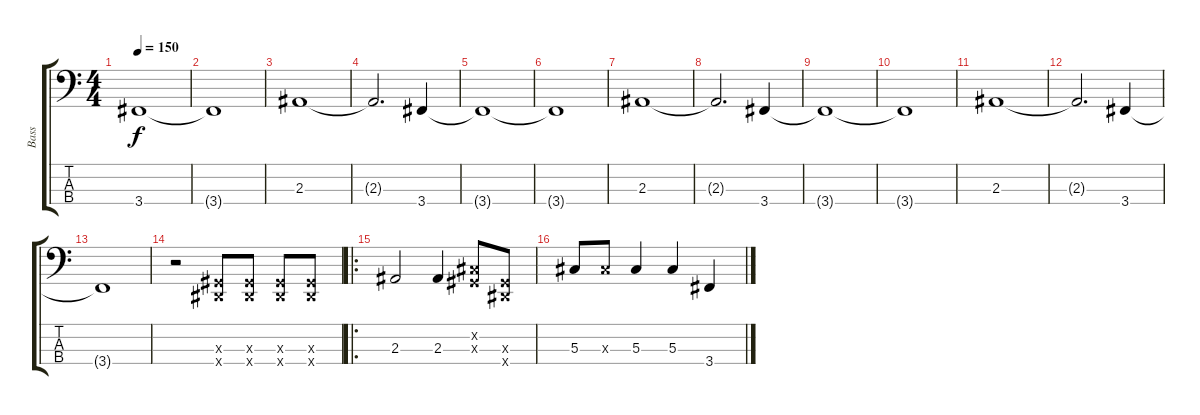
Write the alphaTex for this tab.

\track ("Bass" "Bass") {instrument electricbassfinger}
\staff {score tabs}
\tuning (Gb2 Db2 Ab1 Eb1) {hide}
\ts (4 4)
\tempo 150
\clef f4
\ks c
3.4{t}.1{dy f} |
3.4{t}.1 |
2.3.1 |
2.3{t}.2{d} 3.4.4 |
3.4{t}.1 |
3.4{t}.1 |
2.3.1 |
2.3{t}.2{d} 3.4.4 |
3.4{t}.1 |
3.4{t}.1 |
2.3.1 |
2.3{t}.2{d} 3.4.4 |
3.4{t}.1 |
r.2 (0.3{x} 0.4{x}).8 (0.3{x} 0.4{x}).8 (0.3{x} 0.4{x}).8 (0.3{x} 0.4{x}).8 |
\ro
2.3.2 2.3.4 (0.2{x} 0.3{x}).8 (0.3{x} 0.4{x}).8 |
5.3.8 5.3{x}.8 5.3.4 5.3.4 3.4.4
